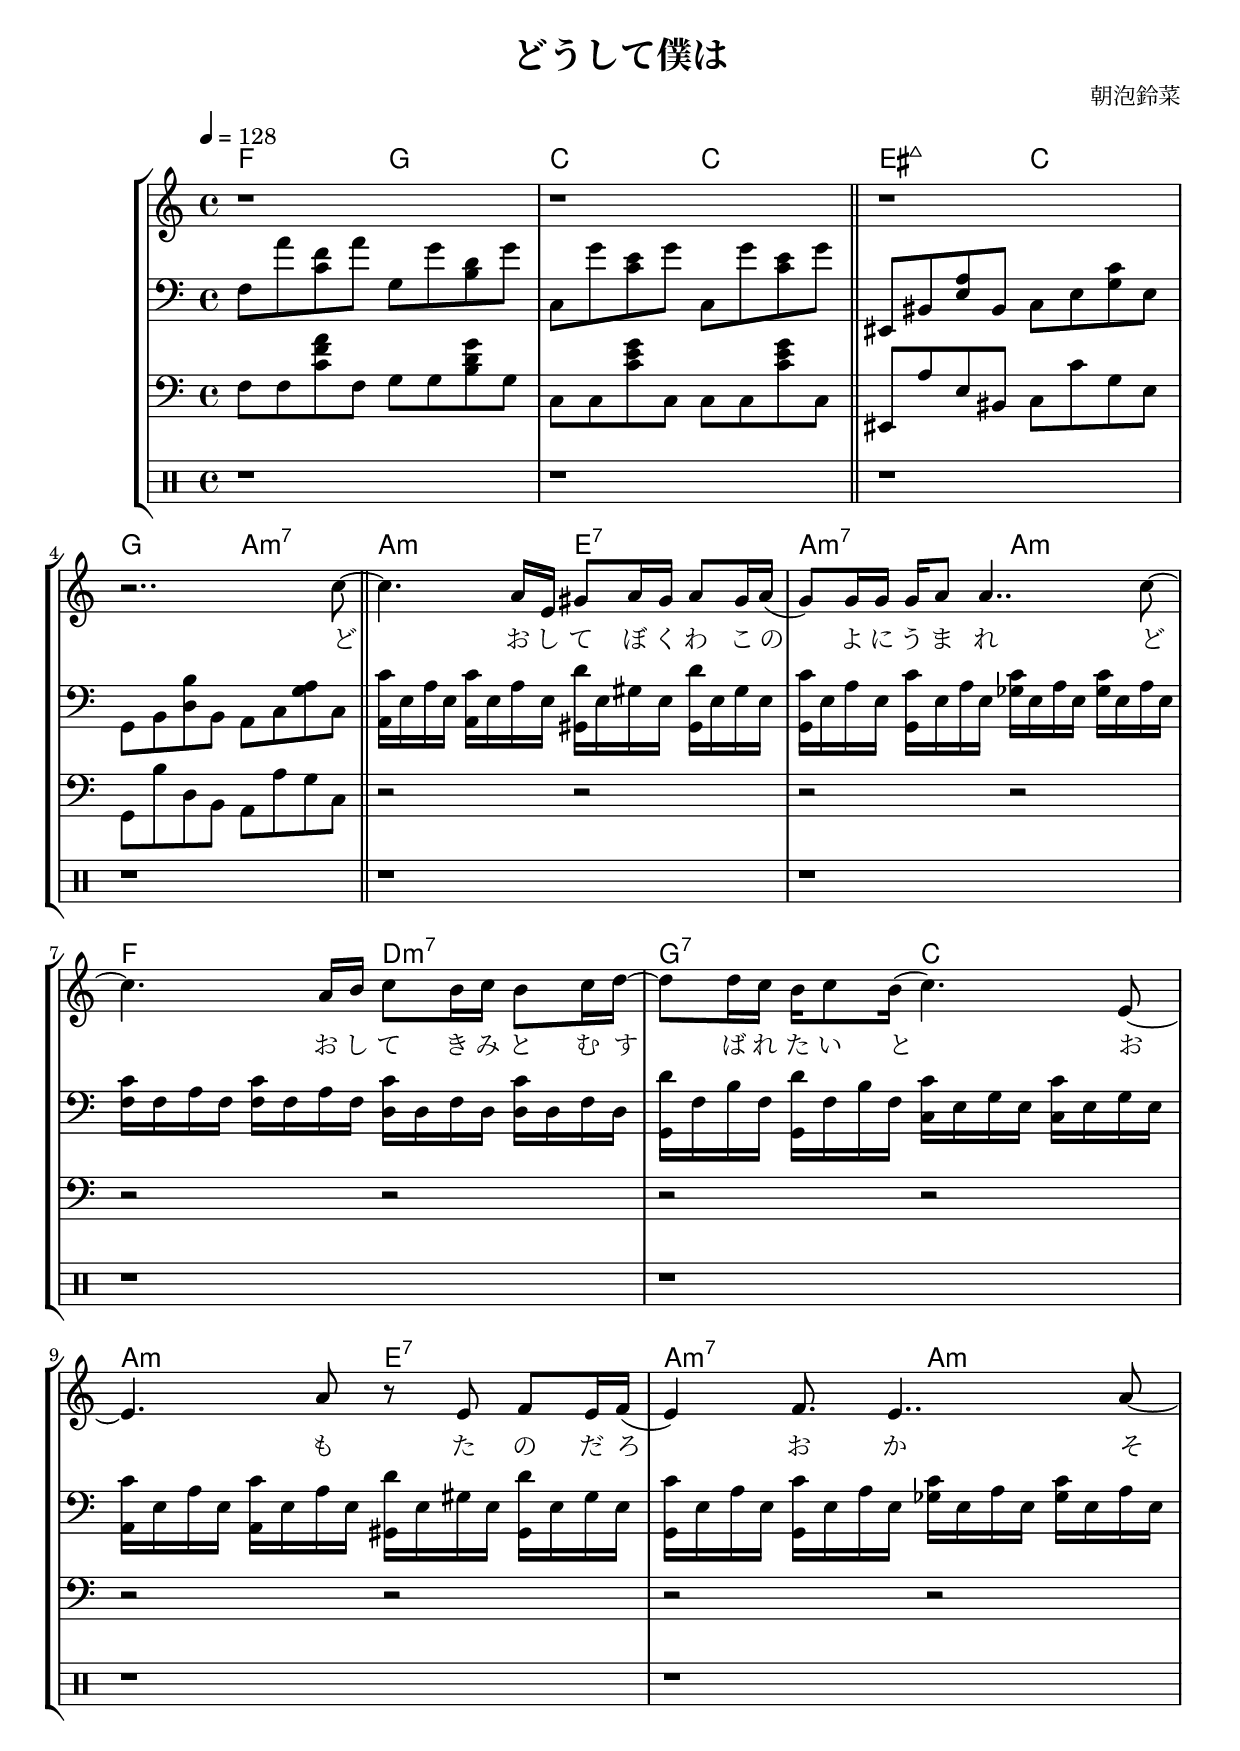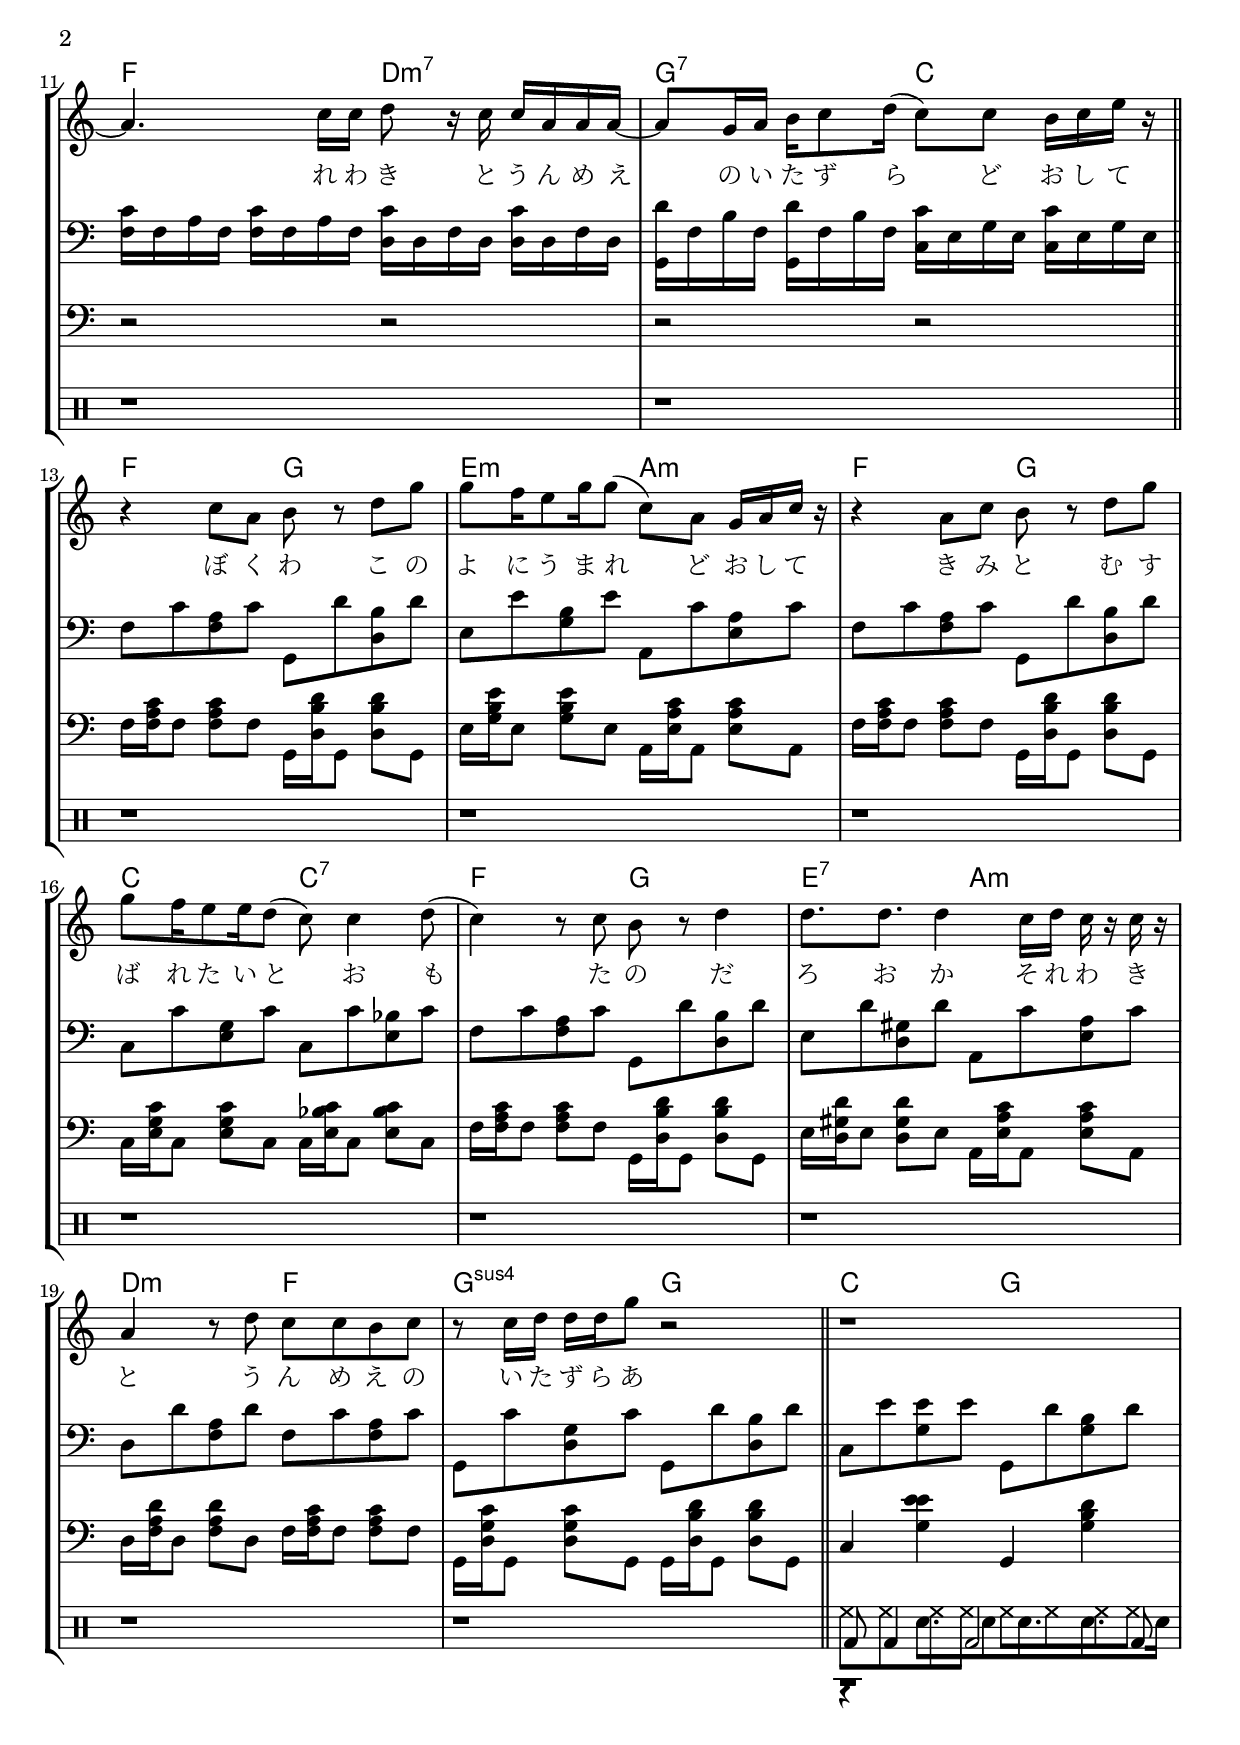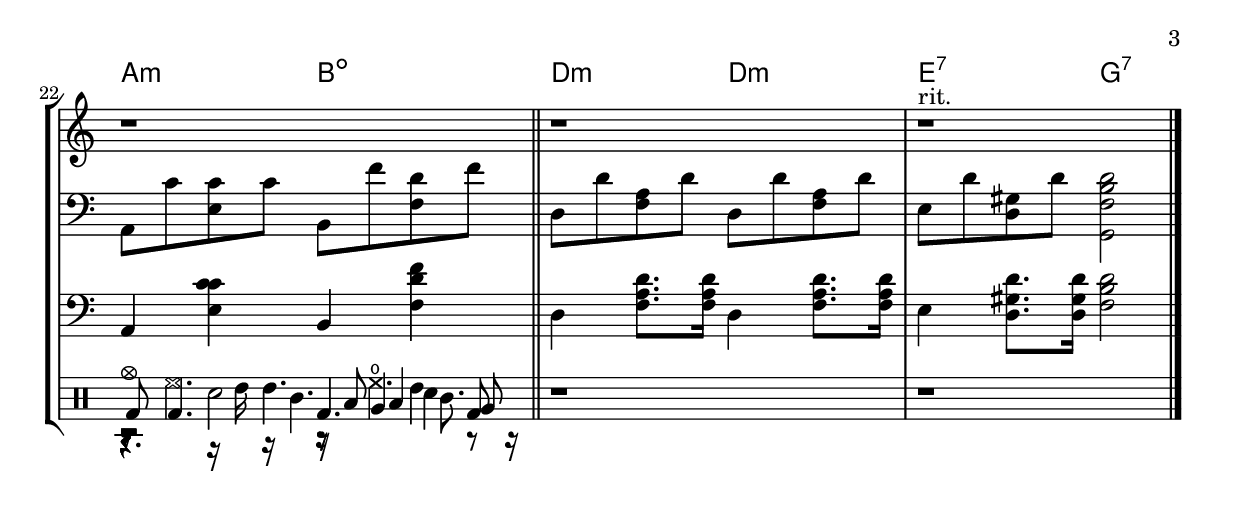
\version "2.12.1"

\header {
	title = \markup {どうして僕は}
	composer = \markup \center-column {朝泡鈴菜}
}

harmony = \chordmode {
	f2 g c c 

	eis:maj7 c g a:min7 

	a:m e:7 a:min7 a:m f d:min7 g:7 c a:m e:7 a:min7 a:m f d:min7 g:7 c 

	f g e:m a:m f g c c:7 f g e:7 a:m d:m f g:sus4 g 

	c g a:m b:dim 

	d:m d:m e:7 g:7 
}

melody = {
	\key c \major
	\tempo 4 = 128
	r1 | r1   
	r1 | r2.. 
	\set Staff.midiInstrument = #"Recorder"
	c''8~ 
	c''4.  a'16  e'16  gis'8  a'16  gis'16  a'8  gis'16  a'16 
	(g'8)  g'16  g'16  g'16  a'8  a'4..  c''8~ 
	c''4.  a'16  b'16  c''8  b'16  c''16  b'8  c''16  d''16~ 
	d''8  d''16  c''16  b'16  c''8  b'16  (c''4.)  e'8~ 
	e'4.  a'8  r8  e'8  f'8  e'16  f'16 
	(e'4)  f'8.  e'4..  a'8~ 
	a'4.  c''16  c''16  d''8  r16  c''16  c''16  a'16  a'16  a'16~ 
	a'8  g'16  a'16  b'16  c''8  d''16  (c''8)  	\set Staff.midiInstrument = #"mmi0.38"
	c''8  b'16  c''16  e''16  r16 
	r4  c''8  a'8  b'8  r8  d''8  g''8 
	g''8  f''16  e''8  g''16  g''8  (c''8)  a'8  g'16  a'16  c''16  r16 
	r4  a'8  c''8  b'8  r8  d''8  g''8 
	g''8  f''16  e''8  e''16  d''8  (c''8)  c''4  d''8 
	(c''4)  r8  c''8  b'8  r8  d''4 
	d''8.  d''8.  d''4  c''16  d''16  c''16  r16  c''16  r16 
	a'4  r8  d''8  c''8  c''8  b'8  c''8 
	r8  c''16  d''16  d''16  d''16  g''8  	r2 	r1 | r1   
	r1 | r1^"rit." \bar "|."
}

words = \lyricmode {
	
	
	ど  お  し  て  ぼ  く  わ  こ  の  よ  に  う  ま  れ  ど  お  し  て  き  み  と  む  す  ば  れ  た  い  と  お  も  た  の  だ  ろ  お  か  そ  れ  わ  き  と  う  ん  め  え  の  い  た  ず  ら  
	ど  お  し  て  ぼ  く  わ  こ  の  よ  に  う  ま  れ  ど  お  し  て  き  み  と  む  す  ば  れ  た  い  と  お  も  た  の  だ  ろ  お  か  そ  れ  わ  き  と  う  ん  め  え  の  い  た  ず  ら  あ  
	
	
}

tempochange = {
	\tempo 4 = 128
	r1 | r1 \bar "||"
	\tempo 4 = 128
	r1 | r1 \bar "||"
	\tempo 4 = 128
	r1 | r1 | r1 | r1 | r1 | r1 | r1 | r1 \bar "||"
	\tempo 4 = 128
	r1 | r1 | r1 | r1 | r1 | r1 | r1 | r1 \bar "||"
	\tempo 4 = 128
	r1 | r1 \bar "||"
	\tempo 4 = 128
	r1 | \tempo 4 = 96 r2 \tempo 4 = 85 r2 \bar "|."
}

mainacc = {
	\clef bass
	\set Staff.midiInstrument = #"Slap Bass 1"
	\key c \major
	\tempo 4 = 128
	f8 a' <c' f'> a'
	g8 g' <b d'> g'
	c8 g' <c' e'> g'
	c8 g' <c' e'> g'
	\bar "||"

	\set Staff.midiInstrument = #"Pizzicato Strings"
	eis,8 bis, <e a> bis,
	c8 e <g c'> e
	g,8 b, <d b> b,
	a,8 c <g a> c
	\bar "||"

	\set Staff.midiInstrument = #"Koto"
	<a, c'>16 e a e <a, c'> e a e
	<gis, d'>16 e gis e <gis, d'> e gis e
	<g, c'>16 e a e <g, c'> e a e
	<ges c'>16 e a e <ges c'> e a e
	<f c'>16 f a f <f c'> f a f
	<d c'>16 d f d <d c'> d f d
	<g, d'>16 f b f <g, d'> f b f
	<c c'>16 e g e <c c'> e g e
	<a, c'>16 e a e <a, c'> e a e
	<gis, d'>16 e gis e <gis, d'> e gis e
	<g, c'>16 e a e <g, c'> e a e
	<ges c'>16 e a e <ges c'> e a e
	<f c'>16 f a f <f c'> f a f
	<d c'>16 d f d <d c'> d f d
	<g, d'>16 f b f <g, d'> f b f
	<c c'>16 e g e <c c'> e g e
	\bar "||"

	\set Staff.midiInstrument = #"Synth Bass 1"
	f8 c' <f a> c'
	g,8 d' <d b> d'
	e8 e' <g b> e'
	a,8 c' <e a> c'
	f8 c' <f a> c'
	g,8 d' <d b> d'
	c8 c' <e g> c'
	c8 c' <e bes> c'
	f8 c' <f a> c'
	g,8 d' <d b> d'
	e8 d' <d gis> d'
	a,8 c' <e a> c'
	d8 d' <f a> d'
	f8 c' <f a> c'
	g,8 c' <d g> c'
	g,8 d' <d b> d'
	\bar "||"

	\set Staff.midiInstrument = #"Electric Guitar (jazz)"
	c8 e' <g e'> e'
	g,8 d' <g b> d'
	a,8 c' <e c'> c'
	b,8 f' <f d'> f'
	\bar "||"

	\set Staff.midiInstrument = #"Synth Bass 1"
	d8 d' <f a> d'
	d8 d' <f a> d'
	e8 d' <d gis> d'
	<g, f b d'>2
	\bar "|."
}

subacc = {
	\clef bass
	\set Staff.midiInstrument = #"Shamisen"
	\key c \major
	\tempo 4 = 128
	f8 f8 <c' f' a'>8 f8
	g8 g8 <b d' g'>8 g8
	c8 c8 <c' e' g'>8 c8
	c8 c8 <c' e' g'>8 c8
	\bar "||"

	\set Staff.midiInstrument = #"Shamisen"
	eis,8 a e bis,
	c8 c' g e
	g,8 b d b,
	a,8 a g c
	\bar "||"

	\set Staff.midiInstrument = #"Acoustic grand"
	r2
	r2
	r2
	r2
	r2
	r2
	r2
	r2
	r2
	r2
	r2
	r2
	r2
	r2
	r2
	r2
	\bar "||"

	\set Staff.midiInstrument = #"Shamisen"
	f16 <f a c'>16 f8 <f a c'>8 f8
	g,16 <d b d'>16 g,8 <d b d'>8 g,8
	e16 <g b e'>16 e8 <g b e'>8 e8
	a,16 <e a c'>16 a,8 <e a c'>8 a,8
	f16 <f a c'>16 f8 <f a c'>8 f8
	g,16 <d b d'>16 g,8 <d b d'>8 g,8
	c16 <e g c'>16 c8 <e g c'>8 c8
	c16 <e bes c'>16 c8 <e bes c'>8 c8
	f16 <f a c'>16 f8 <f a c'>8 f8
	g,16 <d b d'>16 g,8 <d b d'>8 g,8
	e16 <d gis d'>16 e8 <d gis d'>8 e8
	a,16 <e a c'>16 a,8 <e a c'>8 a,8
	d16 <f a d'>16 d8 <f a d'>8 d8
	f16 <f a c'>16 f8 <f a c'>8 f8
	g,16 <d g c'>16 g,8 <d g c'>8 g,8
	g,16 <d b d'>16 g,8 <d b d'>8 g,8
	\bar "||"

	\set Staff.midiInstrument = #"Shamisen"
	c4 <g e' e'>4
	g,4 <g b d'>4
	a,4 <e c' c'>4
	b,4 <f d' f'>4
	\bar "||"

	\set Staff.midiInstrument = #"Shamisen"
	d4 <f a d'>8. <f a d'>16
	d4 <f a d'>8. <f a d'>16
	e4 <d gis d'>8. <d gis d'>16
	<f b d'>2
	\bar "|."
}

percA = {
	\drummode {
	r1 |r1 \bar "||"
	r1 |r1 \bar "||"
	r1 |r1 |r1 |r1 |r1 |r1 |r1 |r1 \bar "||"
	r1 |r1 |r1 |r1 |r1 |r1 |r1 |r1 \bar "||"
	hh8 hh8 hh8 hh8 hh8 hh8 hh8 hh8  |r8 hh2. r8  \bar "||"
	r1 |r1 \bar "|."
	}
}

percB = {
	\drummode {
	r1 |r1 \bar "||"
	r1 |r1 \bar "||"
	r1 |r1 |r1 |r1 |r1 |r1 |r1 |r1 \bar "||"
	r1 |r1 |r1 |r1 |r1 |r1 |r1 |r1 \bar "||"
	r4 sn8. sn8 sn8. sn8. sn16  |r4 sn2 sn4  \bar "||"
	r1 |r1 \bar "|."
	}
}

percC = {
	\drummode {
	r1 |r1 \bar "||"
	r1 |r1 \bar "||"
	r1 |r1 |r1 |r1 |r1 |r1 |r1 |r1 \bar "||"
	r1 |r1 |r1 |r1 |r1 |r1 |r1 |r1 \bar "||"
	bd8 bd4 bd2 bd8  |bd8 bd4. bd4. bd8  \bar "||"
	r1 |r1 \bar "|."
	}
}

percD = {
	\drummode {
	r1 |r1 \bar "||"
	r1 |r1 \bar "||"
	r1 |r1 |r1 |r1 |r1 |r1 |r1 |r1 \bar "||"
	r1 |r1 |r1 |r1 |r1 |r1 |r1 |r1 \bar "||"
	r1  |r2 r8 hho4.  \bar "||"
	r1 |r1 \bar "|."
	}
}

percE = {
	\drummode {
	r1 |r1 \bar "||"
	r1 |r1 \bar "||"
	r1 |r1 |r1 |r1 |r1 |r1 |r1 |r1 \bar "||"
	r1 |r1 |r1 |r1 |r1 |r1 |r1 |r1 \bar "||"
	r1 |cymc1  \bar "||"
	r1 |r1 \bar "|."
	}
}

percF = {
	\drummode {
	r1 | r1 \bar "||"
	r1 | r1 \bar "||"
	r1 | r1 | r1 | r1 | r1 | r1 | r1 | r1 \bar "||"
	r1 | r1 | r1 | r1 | r1 | r1 | r1 | r1 \bar "||"
	r1 |r4 r16 tommh16 tommh4. tommh4  \bar "||"
	r1 | r1 \bar "|."
	}
}

percG = {
	\drummode {
	r1 | r1 \bar "||"
	r1 | r1 \bar "||"
	r1 | r1 | r1 | r1 | r1 | r1 | r1 | r1 \bar "||"
	r1 | r1 | r1 | r1 | r1 | r1 | r1 | r1 \bar "||"
	r1 |r4. r16 tomml4. tomml8.  \bar "||"
	r1 | r1 \bar "|."
	}
}

percH = {
	\drummode {
	r1 | r1 \bar "||"
	r1 | r1 \bar "||"
	r1 | r1 | r1 | r1 | r1 | r1 | r1 | r1 \bar "||"
	r1 | r1 | r1 | r1 | r1 | r1 | r1 | r1 \bar "||"
	r1 |r2 r16 toml8 toml4 r16  \bar "||"
	r1 | r1 \bar "|."
	}
}

percI = {
	\drummode {
	r1 | r1 \bar "||"
	r1 | r1 \bar "||"
	r1 | r1 | r1 | r1 | r1 | r1 | r1 | r1 \bar "||"
	r1 | r1 | r1 | r1 | r1 | r1 | r1 | r1 \bar "||"
	r1 |r2 r8 tomfh4 tomfh8  \bar "||"
	r1 | r1 \bar "|."
	}
}

\score {
	<<
		\new StaffGroup <<
			\new ChordNames {\harmony}
			\new Voice = "melody" {\melody}
			\new Lyrics \lyricsto "melody" \words
			\new Staff = "mainacc" {\mainacc}
			\new Staff = "subacc" {\subacc}
			\new DrumStaff <<
				\new DrumVoice {\percA}
				\new DrumVoice {\percB}
				\new DrumVoice {\percC}
				\new DrumVoice {\percD}
				\new DrumVoice {\percE}
				\new DrumVoice {\percF}
				\new DrumVoice {\percG}
				\new DrumVoice {\percH}
				\new DrumVoice {\percI}
			>>
		>>
	>>
	\layout { }
}
